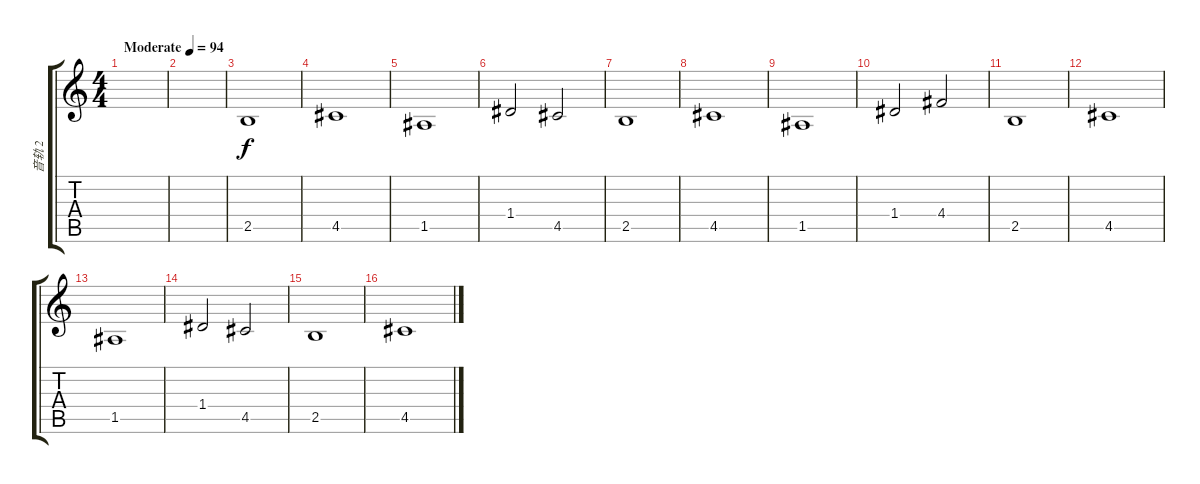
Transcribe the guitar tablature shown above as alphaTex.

\track ("音轨 2" "音轨 2") {instrument acousticbass}
\staff {score tabs}
\tuning (E4 B3 G3 D3 A2 E2) {hide}
\ts (4 4)
\tempo (94 "Moderate")
\clef g2
\ks c
|
|
2.5.1 |
4.5.1 |
1.5.1 |
1.4.2 4.5.2 |
2.5.1 |
4.5.1 |
1.5.1 |
1.4.2 4.4.2 |
2.5.1 |
4.5.1 |
1.5.1 |
1.4.2 4.5.2 |
2.5.1 |
4.5.1
